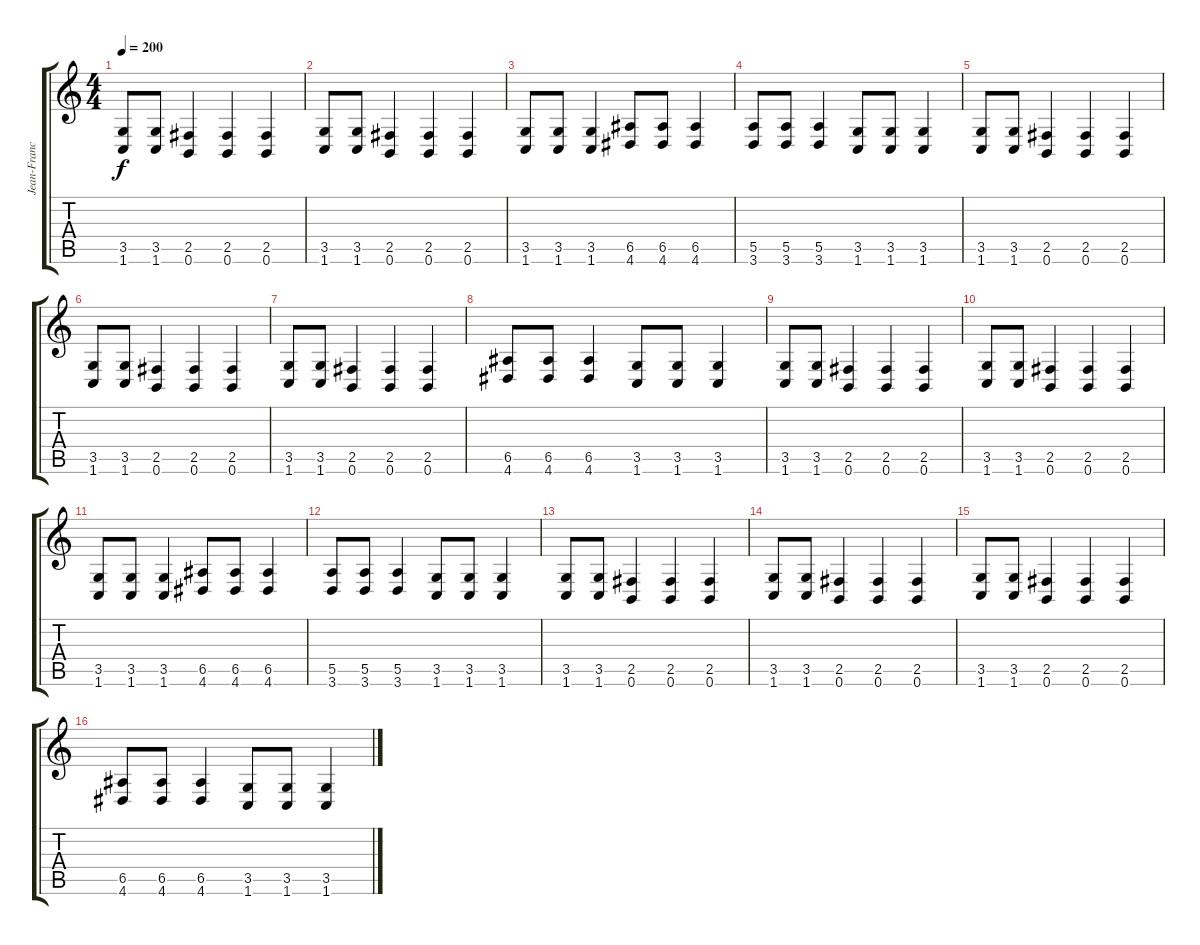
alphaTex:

\track ("Jean-Francois Dagenais Rythm" "Jean-Franc") {instrument distortionguitar}
\staff {score tabs}
\tuning (B3 Gb3 D3 A2 E2 B1) {hide}
\ts (4 4)
\tempo 200
\clef g2
\ks c
(3.5 1.6).8{dy f} (3.5 1.6).8 (2.5 0.6).4 (2.5 0.6).4 (2.5 0.6).4 |
(3.5 1.6).8 (3.5 1.6).8 (2.5 0.6).4 (2.5 0.6).4 (2.5 0.6).4 |
(3.5 1.6).8 (3.5 1.6).8 (3.5 1.6).4 (6.5 4.6).8 (6.5 4.6).8 (6.5 4.6).4 |
(5.5 3.6).8 (5.5 3.6).8 (5.5 3.6).4 (3.5 1.6).8 (3.5 1.6).8 (3.5 1.6).4 |
\section ("" "")
(3.5 1.6).8 (3.5 1.6).8 (2.5 0.6).4 (2.5 0.6).4 (2.5 0.6).4 |
(3.5 1.6).8 (3.5 1.6).8 (2.5 0.6).4 (2.5 0.6).4 (2.5 0.6).4 |
(3.5 1.6).8 (3.5 1.6).8 (2.5 0.6).4 (2.5 0.6).4 (2.5 0.6).4 |
(6.5 4.6).8 (6.5 4.6).8 (6.5 4.6).4 (3.5 1.6).8 (3.5 1.6).8 (3.5 1.6).4 |
(3.5 1.6).8 (3.5 1.6).8 (2.5 0.6).4 (2.5 0.6).4 (2.5 0.6).4 |
(3.5 1.6).8 (3.5 1.6).8 (2.5 0.6).4 (2.5 0.6).4 (2.5 0.6).4 |
(3.5 1.6).8 (3.5 1.6).8 (3.5 1.6).4 (6.5 4.6).8 (6.5 4.6).8 (6.5 4.6).4 |
(5.5 3.6).8 (5.5 3.6).8 (5.5 3.6).4 (3.5 1.6).8 (3.5 1.6).8 (3.5 1.6).4 |
\section ("" "")
(3.5 1.6).8 (3.5 1.6).8 (2.5 0.6).4 (2.5 0.6).4 (2.5 0.6).4 |
(3.5 1.6).8 (3.5 1.6).8 (2.5 0.6).4 (2.5 0.6).4 (2.5 0.6).4 |
(3.5 1.6).8 (3.5 1.6).8 (2.5 0.6).4 (2.5 0.6).4 (2.5 0.6).4 |
(6.5 4.6).8 (6.5 4.6).8 (6.5 4.6).4 (3.5 1.6).8 (3.5 1.6).8 (3.5 1.6).4
